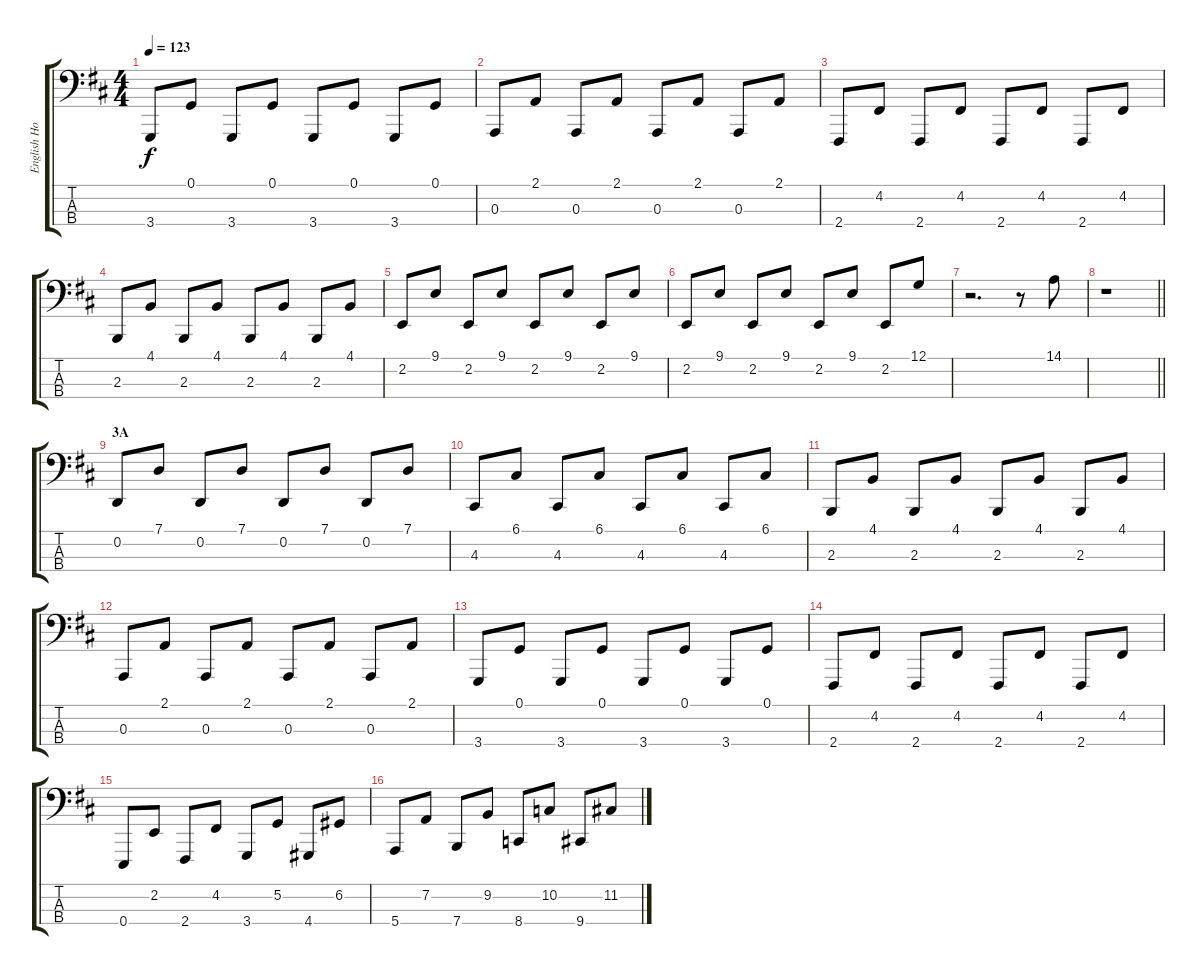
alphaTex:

\track ("English Horn" "English Ho") {instrument englishhorn}
\staff {score tabs}
\tuning (G2 D2 A1 E1) {hide}
\ts (4 4)
\tempo 123
\clef f4
\ks d
3.4.8{dy f} 0.1.8 3.4.8 0.1.8 3.4.8 0.1.8 3.4.8 0.1.8 |
0.3.8 2.1.8 0.3.8 2.1.8 0.3.8 2.1.8 0.3.8 2.1.8 |
2.4.8 4.2.8 2.4.8 4.2.8 2.4.8 4.2.8 2.4.8 4.2.8 |
2.3.8 4.1.8 2.3.8 4.1.8 2.3.8 4.1.8 2.3.8 4.1.8 |
2.2.8 9.1.8 2.2.8 9.1.8 2.2.8 9.1.8 2.2.8 9.1.8 |
2.2.8 9.1.8 2.2.8 9.1.8 2.2.8 9.1.8 2.2.8 12.1.8 |
r.2{d} r.8 14.1.8 |
\barLineRight lightlight
r.1 |
\section ("" "3A")
0.2.8 7.1.8 0.2.8 7.1.8 0.2.8 7.1.8 0.2.8 7.1.8 |
4.3.8 6.1.8 4.3.8 6.1.8 4.3.8 6.1.8 4.3.8 6.1.8 |
2.3.8 4.1.8 2.3.8 4.1.8 2.3.8 4.1.8 2.3.8 4.1.8 |
0.3.8 2.1.8 0.3.8 2.1.8 0.3.8 2.1.8 0.3.8 2.1.8 |
3.4.8 0.1.8 3.4.8 0.1.8 3.4.8 0.1.8 3.4.8 0.1.8 |
2.4.8 4.2.8 2.4.8 4.2.8 2.4.8 4.2.8 2.4.8 4.2.8 |
0.4.8 2.2.8 2.4.8 4.2.8 3.4.8 5.2.8 4.4.8 6.2.8 |
5.4.8 7.2.8 7.4.8 9.2.8 8.4.8 10.2.8 9.4.8 11.2.8
